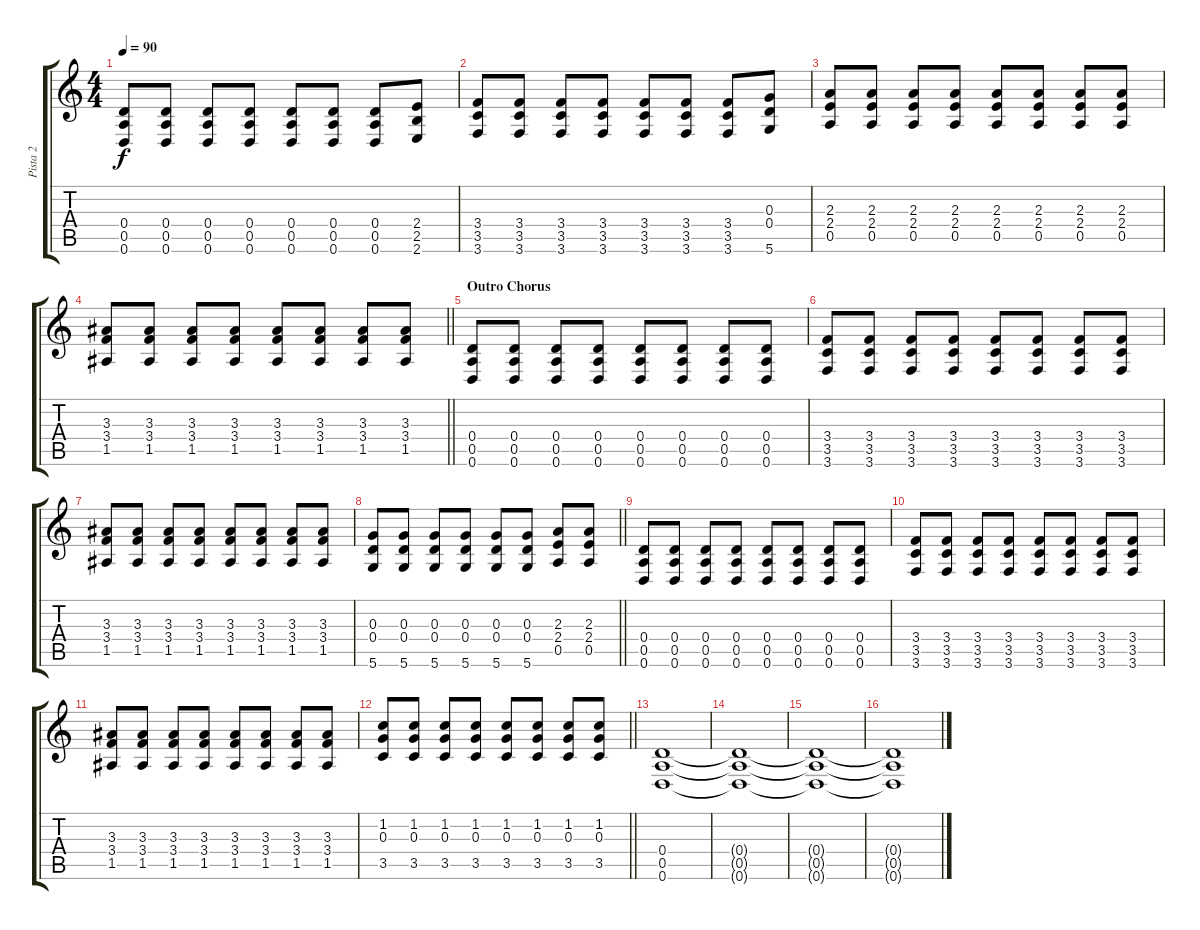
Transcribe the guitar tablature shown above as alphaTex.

\track ("Pista 2" "Pista 2") {instrument distortionguitar}
\staff {score tabs}
\tuning (E4 B3 G3 D3 A2 D2) {hide}
\ts (4 4)
\tempo 90
\clef g2
\ks c
(0.4 0.5 0.6).8{dy f} (0.4 0.5 0.6).8 (0.4 0.5 0.6).8 (0.4 0.5 0.6).8 (0.4 0.5 0.6).8 (0.4 0.5 0.6).8 (0.4 0.5 0.6).8 (2.4 2.5 2.6).8 |
(3.4 3.5 3.6).8 (3.4 3.5 3.6).8 (3.4 3.5 3.6).8 (3.4 3.5 3.6).8 (3.4 3.5 3.6).8 (3.4 3.5 3.6).8 (3.4 3.5 3.6).8 (0.3 0.4 5.6).8 |
(2.3 2.4 0.5).8 (2.3 2.4 0.5).8 (2.3 2.4 0.5).8 (2.3 2.4 0.5).8 (2.3 2.4 0.5).8 (2.3 2.4 0.5).8 (2.3 2.4 0.5).8 (2.3 2.4 0.5).8 |
\barLineRight lightlight
(3.3 3.4 1.5).8 (3.3 3.4 1.5).8 (3.3 3.4 1.5).8 (3.3 3.4 1.5).8 (3.3 3.4 1.5).8 (3.3 3.4 1.5).8 (3.3 3.4 1.5).8 (3.3 3.4 1.5).8 |
\section ("" "Outro Chorus")
(0.4 0.5 0.6).8 (0.4 0.5 0.6).8 (0.4 0.5 0.6).8 (0.4 0.5 0.6).8 (0.4 0.5 0.6).8 (0.4 0.5 0.6).8 (0.4 0.5 0.6).8 (0.4 0.5 0.6).8 |
(3.4 3.5 3.6).8 (3.4 3.5 3.6).8 (3.4 3.5 3.6).8 (3.4 3.5 3.6).8 (3.4 3.5 3.6).8 (3.4 3.5 3.6).8 (3.4 3.5 3.6).8 (3.4 3.5 3.6).8 |
(3.3 3.4 1.5).8 (3.3 3.4 1.5).8 (3.3 3.4 1.5).8 (3.3 3.4 1.5).8 (3.3 3.4 1.5).8 (3.3 3.4 1.5).8 (3.3 3.4 1.5).8 (3.3 3.4 1.5).8 |
\barLineRight lightlight
(0.3 0.4 5.6).8 (0.3 0.4 5.6).8 (0.3 0.4 5.6).8 (0.3 0.4 5.6).8 (0.3 0.4 5.6).8 (0.3 0.4 5.6).8 (2.3 2.4 0.5).8 (2.3 2.4 0.5).8 |
(0.4 0.5 0.6).8 (0.4 0.5 0.6).8 (0.4 0.5 0.6).8 (0.4 0.5 0.6).8 (0.4 0.5 0.6).8 (0.4 0.5 0.6).8 (0.4 0.5 0.6).8 (0.4 0.5 0.6).8 |
(3.4 3.5 3.6).8 (3.4 3.5 3.6).8 (3.4 3.5 3.6).8 (3.4 3.5 3.6).8 (3.4 3.5 3.6).8 (3.4 3.5 3.6).8 (3.4 3.5 3.6).8 (3.4 3.5 3.6).8 |
(3.3 3.4 1.5).8 (3.3 3.4 1.5).8 (3.3 3.4 1.5).8 (3.3 3.4 1.5).8 (3.3 3.4 1.5).8 (3.3 3.4 1.5).8 (3.3 3.4 1.5).8 (3.3 3.4 1.5).8 |
\barLineRight lightlight
(1.2 0.3 3.5).8 (1.2 0.3 3.5).8 (1.2 0.3 3.5).8 (1.2 0.3 3.5).8 (1.2 0.3 3.5).8 (1.2 0.3 3.5).8 (1.2 0.3 3.5).8 (1.2 0.3 3.5).8 |
(0.4 0.5 0.6).1{volume 0} |
(0.4{t} 0.5{t} 0.6{t}).1 |
(0.4{t} 0.5{t} 0.6{t}).1 |
(0.4{t} 0.5{t} 0.6{t}).1
